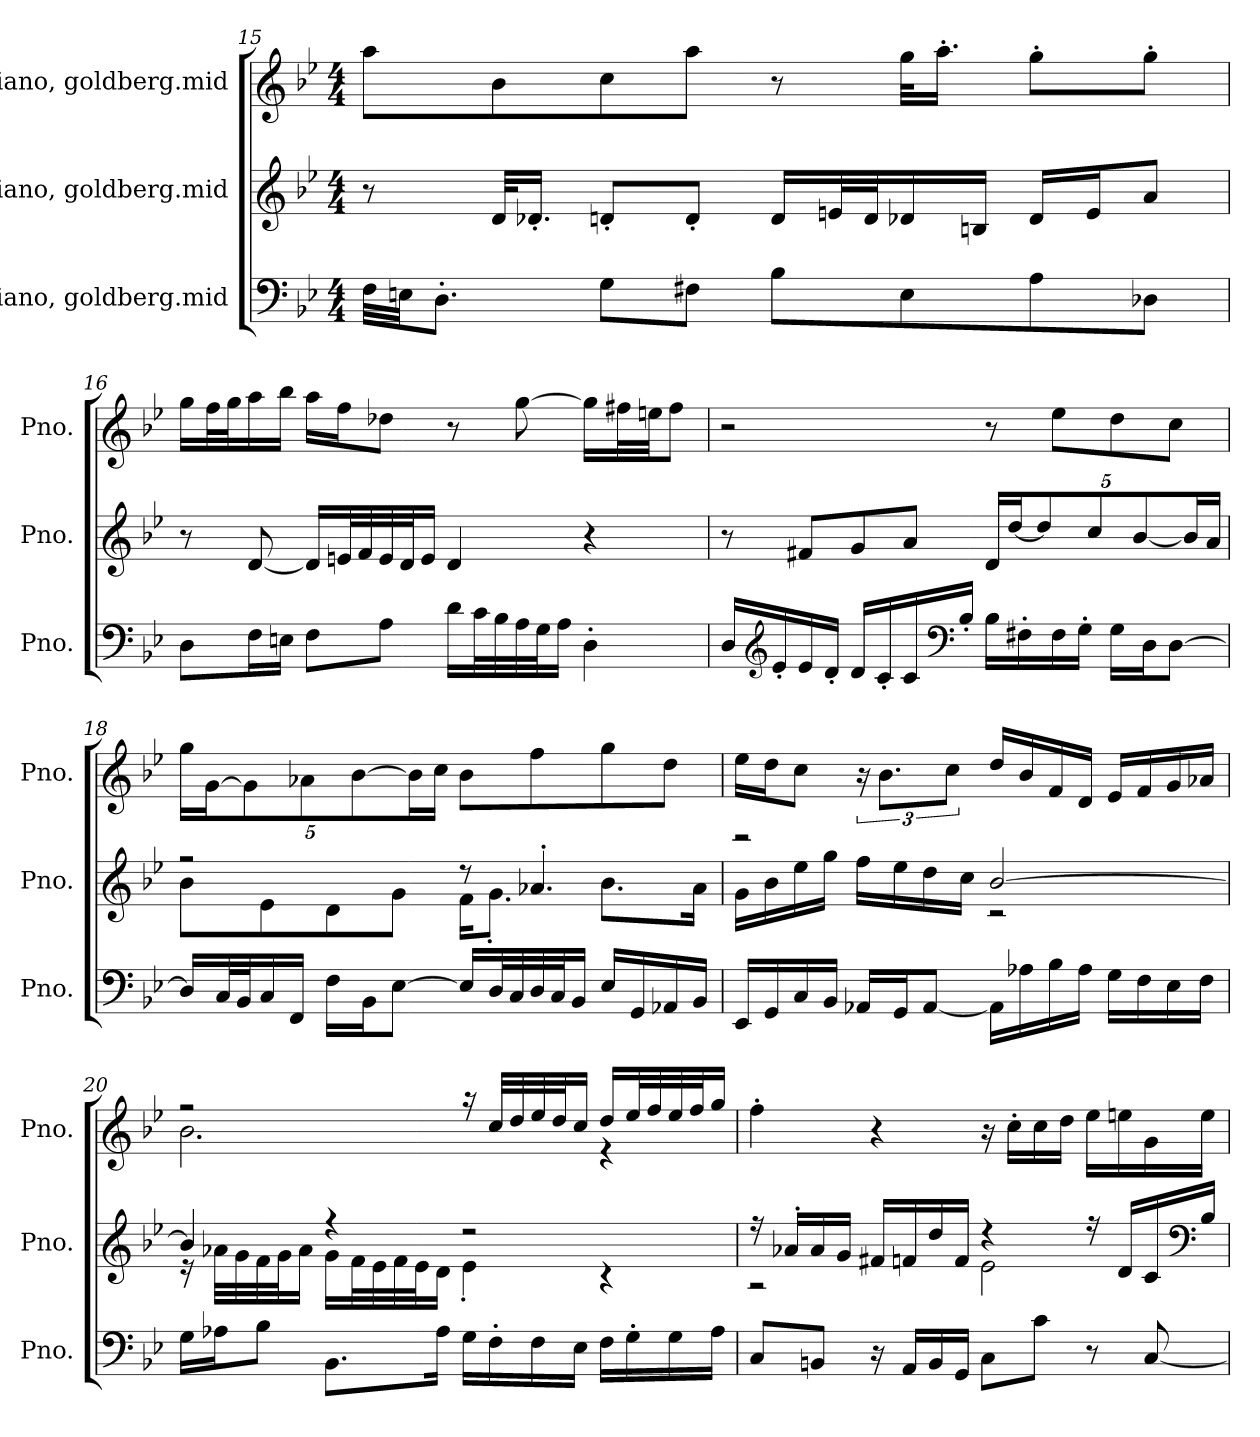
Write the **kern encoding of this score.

**kern	**kern	**kern
*part3	*part2	*part1
*staff3	*staff2	*staff1
*I"Piano, goldberg.mid	*I"Piano, goldberg.mid	*I"Piano, goldberg.mid
*I'Pno.	*I'Pno.	*I'Pno.
!!LO:LB:g=z
*clefF4	*clefG2	*clefG2
*k[b-e-]	*k[b-e-]	*k[b-e-]
*M4/4	*M4/4	*M4/4
=15	=15	=15
32F\LLL	8r	8aa\L
32En\JJ	.	.
8.D'\J	.	.
.	32d/KLL	8b-\
.	16.d-X'/JJ	.
8G\L	8dn'/L	8cc\
8F#X\J	8d'/J	8aa\J
8B-\L	16d/LL	8r
.	32en/L	.
.	32d/J	.
8E\	16d-X/	32gg\KLL
.	.	16.aa'\JJ
.	16Bn/JJ	.
8A\	16d-/LL	8gg'\L
.	16e/J	.
8D-X\J	8a/J	8gg'\J
=16	=16	=16
8D\L	8r	16gg\LL
.	.	32ff\L
.	.	32gg\J
16F\L	[8d/	16aa\
16En\JJ	.	16bb-\JJ
8F\L	16d/LL]	16aa\LL
.	32en/L	16ff\J
.	32f/	.
8A\J	32e/	8dd-X\J
.	32d/J	.
.	16e/JJ	.
16d\LL	4d/	8r
32c\L	.	.
32B-\	.	.
32A\	.	[8gg\
32G\J	.	.
16A\JJ	.	.
4D'\	4r	16gg\LL]
.	.	32ff#X\L
.	.	32een\JJ
.	.	8ff#\J
!!LO:LB:g=z
=17	=17	=17
16D/LL	8r	2r
*clefG2	*	*
16e-'/	.	.
16e-/	8f#X/L	.
16d'/JJ	.	.
16d/LL	8g/	.
16c'/	.	.
16c/	8a/J	.
*clefF4	*	*
16B-'/JJ	.	.
*	*Xbrackettup	*
16B-\LL	20d/LL	8r
.	[20dd/J	.
16F#X'\	.	.
.	10dd/]	.
16F#\	.	8ee-\L
16G'\JJ	.	.
.	10cc/	.
16G\LL	.	8dd\
.	[10b-/	.
16D\J	.	.
[8D\J	.	8cc\J
.	20b-/L]	.
.	20a/JJ	.
=18	=18	=18
*	*^	*
*	*	*	*Xbrackettup
16D/LL]	2r	8b-\L	20gg\LL
.	.	.	[20g\J
32C/L	.	.	.
32BB-/J	.	.	.
.	.	.	10g\]
16C/	.	8e-\	.
16FF/JJ	.	.	.
.	.	.	10a-X\
16F\LL	.	8d\	.
.	.	.	[10b-\
16BB-\J	.	.	.
[8E-\J	.	8g\J	.
.	.	.	20b-\L]
.	.	.	20cc\JJ
16E-/LL]	8r	16f\KL	8b-\L
32D/L	.	8.g'\J	.
32C/	.	.	.
32D/	4.a-X'/	.	8ff\
32C/J	.	.	.
16BB-/JJ	.	.	.
16E-/LL	.	8.b-\L	8gg\
16GG/	.	.	.
16AA-X/	.	.	8dd\J
16BB-/JJ	.	16a-\Jk	.
!!LO:LB:g=z
=19	=19	=19	=19
16EE-/LL	2r	16g\LL	16ee-\LL
16GG/	.	16b-\	16dd\J
16C/	.	16ee-\	8cc\J
16BB-/JJ	.	16gg\JJ	.
*	*	*	*brackettup
16AA-X/LL	.	16ff\LL	24r
.	.	.	12.b-\L
16GG/J	.	16ee-\	.
[8AA-/J	.	16dd\	.
.	.	.	12cc\J
.	.	16cc\JJ	.
16AA-\LL]	[2b-/	2r	16dd/LL
16A-X\	.	.	16b-/
16B-\	.	.	16f/
16A-\JJ	.	.	16d/JJ
16G\LL	.	.	16e-/LL
16F\	.	.	16f/
16E-\	.	.	16g/
16F\JJ	.	.	16a-X/JJ
=20	=20	=20	=20
*	*	*	*^
16G\LL	4b-/]	16r	2r	2.b-\
16A-X\J	.	32a-X\LLL	.	.
.	.	32g\	.	.
8B-\J	.	32f\	.	.
.	.	32g\J	.	.
.	.	16a-\JJ	.	.
8.BB-\L	4r	16g\LL	.	.
.	.	32f\L	.	.
.	.	32e-\	.	.
.	.	32f\	.	.
.	.	32e-\J	.	.
16A-\Jk	.	16d\JJ	.	.
16G\LL	2r	4e-'\	16r	.
16F'\	.	.	32cc/LLL	.
.	.	.	32dd/	.
16F\	.	.	32ee-/	.
.	.	.	32dd/J	.
16E-\JJ	.	.	16cc/JJ	.
16F\LL	.	4r	16dd/LL	4r
16G'\	.	.	32ee-/L	.
.	.	.	32ff/	.
16G\	.	.	32ee-/	.
.	.	.	32ff/J	.
16A-\JJ	.	.	16gg/JJ	.
*	*	*	*v	*v
!!LO:PB:g=z
=21	=21	=21	=21
8C/L	16r	2r	4ff'\
.	16a-X'/LL	.	.
8BBn/J	16a-/	.	.
.	16g/JJ	.	.
16r	16f#X/LL	.	4r
16AA/LL	16fn/	.	.
16BB/	16dd/	.	.
16GG/JJ	16f/JJ	.	.
8C\L	4r	2e-\	16r
.	.	.	16cc'\LL
8c\J	.	.	16cc\
.	.	.	16dd\JJ
8r	16r	.	16ee-\LL
.	16d/LL	.	16een\
[8C/	16c/	.	16g\
*	*clefF4	*	*
.	16B-/JJ	.	16ee\JJ
*	*v	*v	*
=	=	=
*-	*-	*-
